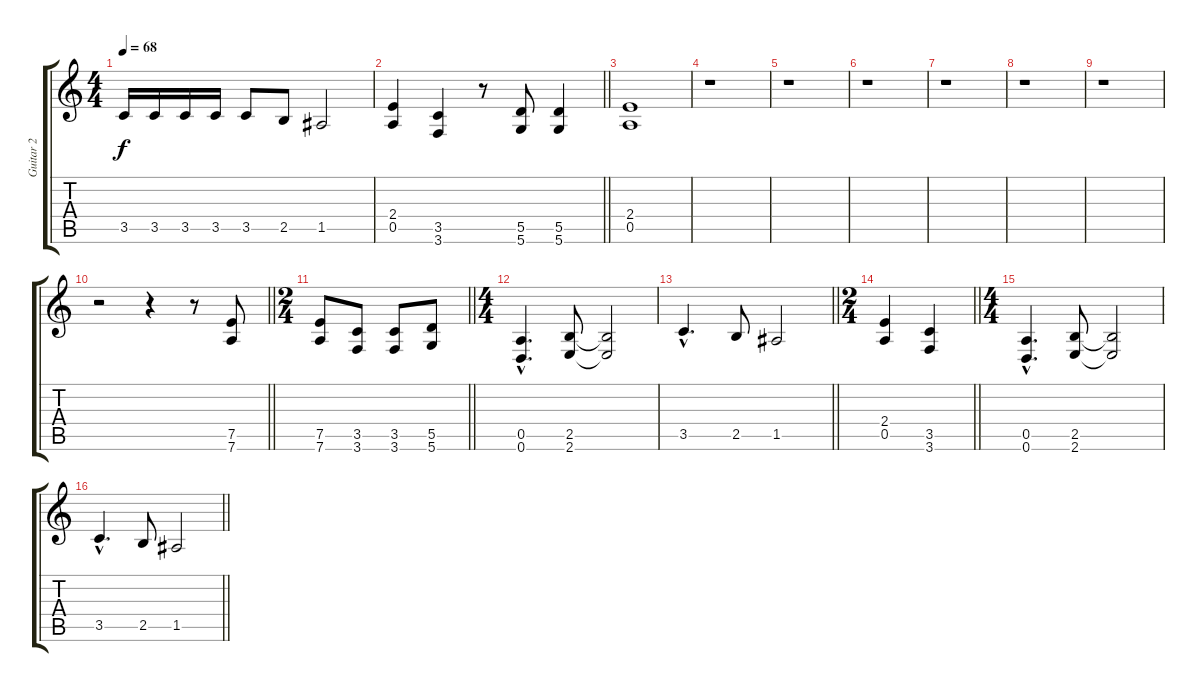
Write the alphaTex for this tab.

\track ("Guitar 2" "Guitar 2") {instrument distortionguitar}
\staff {score tabs}
\tuning (E4 B3 G3 D3 A2 D2) {hide}
\ts (4 4)
\tempo 68
\clef g2
\ks c
3.5.16{dy f} 3.5.16 3.5.16 3.5.16 3.5.8 2.5.8 1.5.2 |
\barLineRight lightlight
(2.4 0.5).4 (3.5 3.6).4 r.8 (5.5 5.6).8 (5.5 5.6).4 |
(2.4 0.5).1 |
r.1 |
r.1 |
r.1 |
r.1 |
r.1 |
r.1 |
\barLineRight lightlight
r.2 r.4 r.8 (7.5 7.6).8 |
\ts (2 4)
\barLineRight lightlight
(7.5 7.6).8 (3.5 3.6).8 (3.5 3.6).8 (5.5 5.6).8 |
\ts (4 4)
(0.5{hac} 0.6{hac}).4{d} (2.5 2.6).8 (2.5{t} 2.6{t}).2 |
\barLineRight lightlight
3.5{hac}.4{d} 2.5.8 1.5.2 |
\ts (2 4)
\barLineRight lightlight
(2.4 0.5).4 (3.5 3.6).4 |
\ts (4 4)
(0.5{hac} 0.6{hac}).4{d} (2.5 2.6).8 (2.5{t} 2.6{t}).2 |
\barLineRight lightlight
3.5{hac}.4{d} 2.5.8 1.5.2
